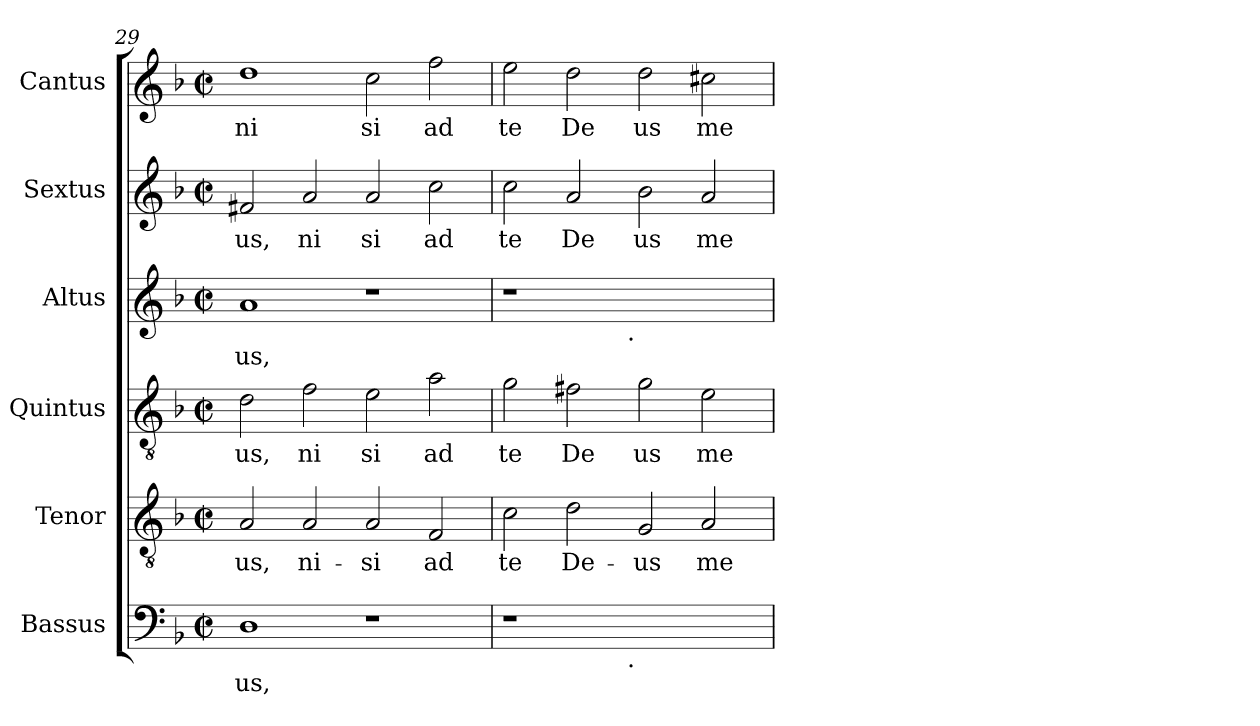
**kern	**text	**kern	**text	**kern	**text	**kern	**text	**kern	**text	**kern	**text
*part6	*part6	*part5	*part5	*part4	*part4	*part3	*part3	*part2	*part2	*part1	*part1
*staff6	*staff6	*staff5	*staff5	*staff4	*staff4	*staff3	*staff3	*staff2	*staff2	*staff1	*staff1
*I"Bassus	*	*I"Tenor	*	*I"Quintus	*	*I"Altus	*	*I"Sextus	*	*I"Cantus	*
!!LO:LB:g=z
*clefF4	*	*clefGv2	*	*clefGv2	*	*clefG2	*	*clefG2	*	*clefG2	*
*k[b-]	*	*k[b-]	*	*k[b-]	*	*k[b-]	*	*k[b-]	*	*k[b-]	*
*F:	*	*F:	*	*F:	*	*F:	*	*F:	*	*F:	*
*M2/2	*	*M2/2	*	*M2/2	*	*M2/2	*	*M2/2	*	*M2/2	*
*met(c|)	*	*met(c|)	*	*met(c|)	*	*met(c|)	*	*met(c|)	*	*met(c|)	*
=29	=29	=29	=29	=29	=29	=29	=29	=29	=29	=29	=29
!	!LO:LY:b:cj	!	!LO:LY:b:cj	!	!LO:LY:b:cj	!	!LO:LY:b:cj	!	!LO:LY:b:cj	!	!LO:LY:b:cj
1D	us,	2A/	us,	2d\	us,	1a	us,	2f#X/	us,	1dd	ni
!	!	!	!LO:LY:b:cj	!	!LO:LY:b:cj	!	!	!	!LO:LY:b:cj	!	!
.	.	2A/	ni-	2f\	ni	.	.	2a/	ni	.	.
!	!	!	!LO:LY:b:cj	!	!LO:LY:b:cj	!	!	!	!LO:LY:b:cj	!	!LO:LY:b:cj
1r	.	2A/	-si	2e\	si	1r	.	2a/	si	2cc\	si
!	!	!	!LO:LY:b:cj	!	!LO:LY:b:cj	!	!	!	!LO:LY:b:cj	!	!LO:LY:b:cj
.	.	2F/	ad	2a\	ad	.	.	2cc\	ad	2ff\	ad
=30	=30	=30	=30	=30	=30	=30	=30	=30	=30	=30	=30
!	!	!	!LO:LY:b:cj	!	!LO:LY:b:cj	!	!	!	!LO:LY:b:cj	!	!LO:LY:b:cj
*^	*	*	*	*	*	*^	*	*	*	*	*
1r	2ryy	.	2c\	te	2g\	te	1r	2ryy	.	2cc\	te	2ee\	te
!	!	!	!	!LO:LY:b:cj	!	!LO:LY:b:cj	!	!	!	!	!LO:LY:b:cj	!	!LO:LY:b:cj
.	4...ryy	.	2d\	De-	2f#X\	De	.	4...ryy	.	2a/	De	2dd\	De
!	!	!	!	!	!	!	!	!LO:TX:b:t=.	!	!	!	!	!
!	!LO:TX:b:t=.	!	!	!	!	!	!	!	!	!	!	!	!
.	1ryy	.	.	.	.	.	.	1ryy	.	.	.	.	.
!	!	!	!	!LO:LY:b:cj	!	!LO:LY:b:cj	!	!	!	!	!LO:LY:b:cj	!	!LO:LY:b:cj
1ryy	.	.	2G/	-us	2g\	us	1ryy	.	.	2b-\	us	2dd\	us
!	!	!	!	!LO:LY:b:cj	!	!LO:LY:b:cj	!	!	!	!	!LO:LY:b:cj	!	!LO:LY:b:cj
.	.	.	2A/	me-	2e\	me	.	.	.	2a/	me	2cc#X\	me
.	32ryy	.	.	.	.	.	.	32ryy	.	.	.	.	.
*v	*v	*	*	*	*	*	*v	*v	*	*	*	*	*
=	=	=	=	=	=	=	=	=	=	=	=
*-	*-	*-	*-	*-	*-	*-	*-	*-	*-	*-	*-
